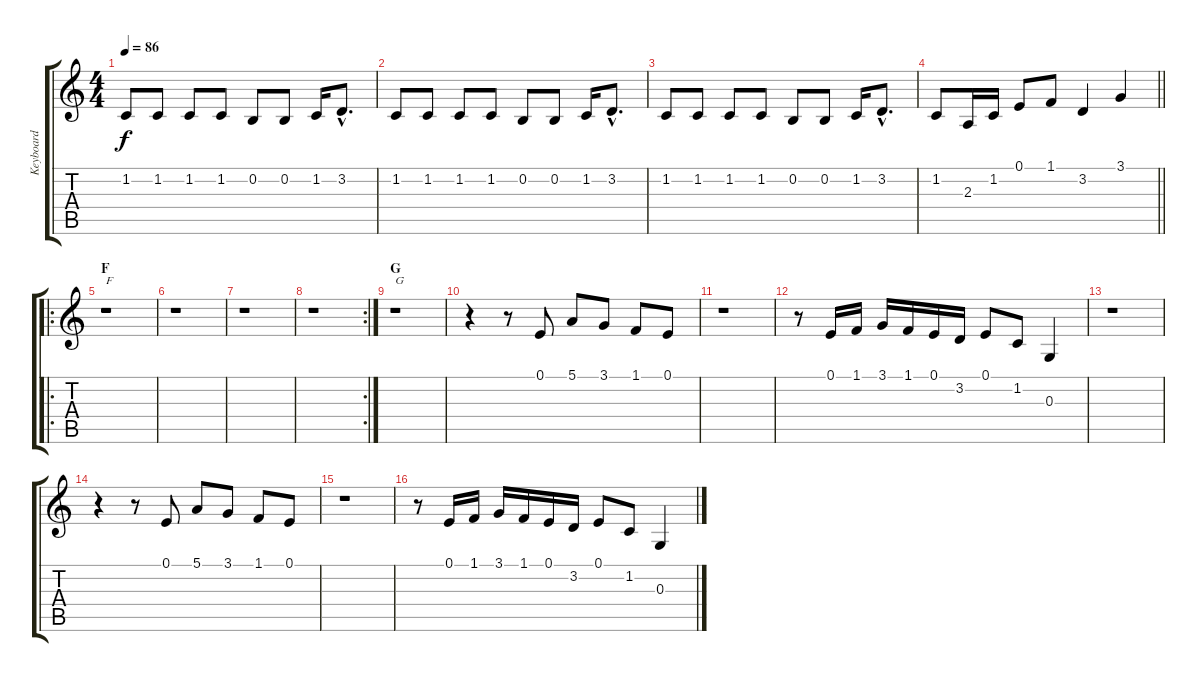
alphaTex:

\track ("Keyboard" "Keyboard") {instrument trumpet}
\staff {score tabs}
\tuning (E4 B3 G3 D3 A2 E2) {hide}
\ts (4 4)
\tempo 86
\clef g2
\ks c
1.2.8{dy f} 1.2.8 1.2.8 1.2.8 0.2.8 0.2.8 1.2.16 3.2{hac}.8{d} |
1.2.8 1.2.8 1.2.8 1.2.8 0.2.8 0.2.8 1.2.16 3.2{hac}.8{d} |
1.2.8 1.2.8 1.2.8 1.2.8 0.2.8 0.2.8 1.2.16 3.2{hac}.8{d} |
\barLineRight lightlight
1.2.8 2.3.16 1.2.16 0.1.8 1.1.8 3.2.4 3.1.4 |
\ro
\section ("" "F")
r.1{txt "F"} |
r.1 |
r.1 |
\rc 2
r.1 |
\section ("" "G")
r.1{txt "G"} |
r.4 r.8 0.1.8 5.1.8 3.1.8 1.1.8 0.1.8 |
r.1 |
r.8 0.1.16 1.1.16 3.1.16 1.1.16 0.1.16 3.2.16 0.1.8 1.2.8 0.3.4 |
r.1 |
r.4 r.8 0.1.8 5.1.8 3.1.8 1.1.8 0.1.8 |
r.1 |
r.8 0.1.16 1.1.16 3.1.16 1.1.16 0.1.16 3.2.16 0.1.8 1.2.8 0.3.4
